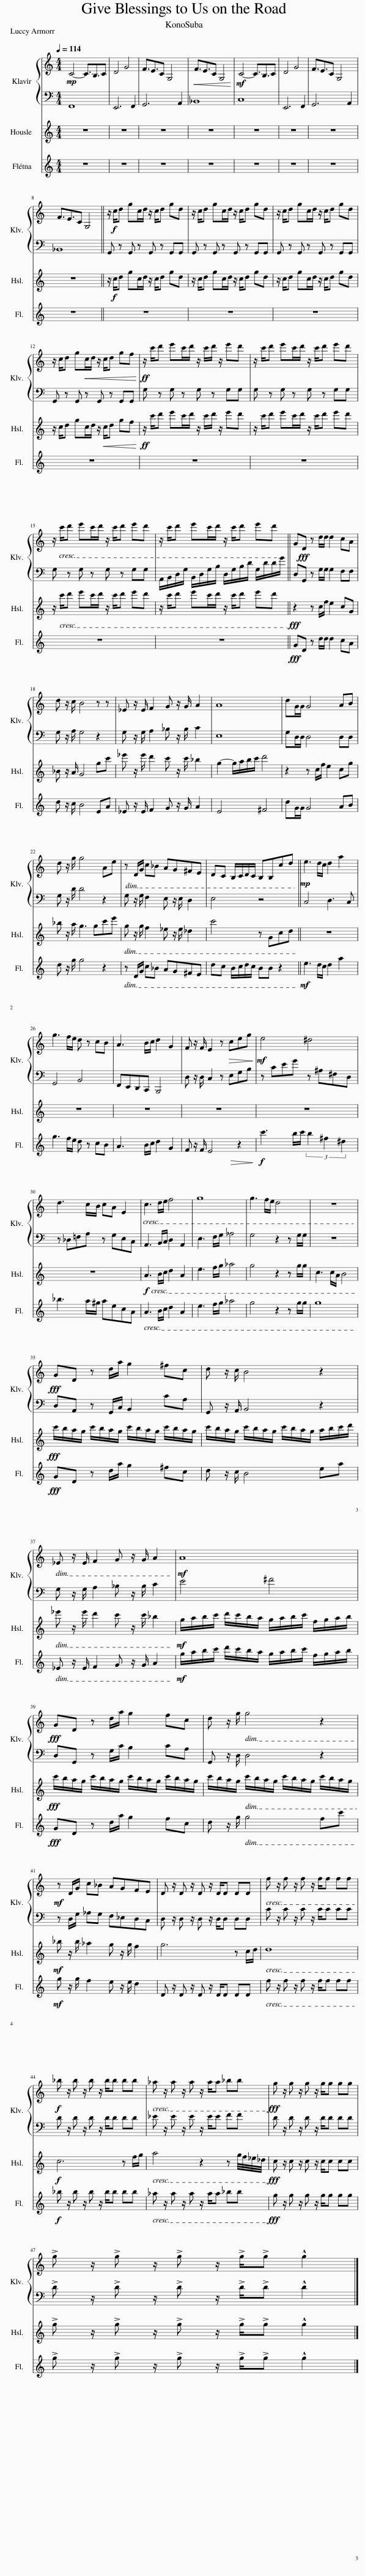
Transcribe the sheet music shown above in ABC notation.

X:1
%%score { 1 | 2 } 3 4
L:1/8
Q:1/4=114
M:4/4
I:linebreak $
K:C
V:1 treble
V:2 bass
V:3 treble
V:4 treble
V:1
!mp! C4- C3/2B,3/2C | D4 G4 | F3/2E3/2C G,4 | F3/2E3/2C G,4 |!mf! C4- C3/2B,3/2C | %5
 D4 G4 | F3/2E3/2C G,4 |$ F3/2E3/2C G,4 || z/!f! c/d gc/d/ z/ c/d gd | z/ c/d gc/d/ z/ c/d gd | %10
 z/ c/d gc/d/ z/ c/d gd |$ z/ c/d g!<(!c/d/ z/ c/d gf!<)! |!ff! z/ c'/d' e'c'/d'/ z/ c'/d'/ z/ e'd' | z/ c'/d' e'c'/d'/ z/ c'/d' e'd' |$ z/ c'/d' e'c'/d'/ z/ c'/d' e'd' | %15
 z/ c'/d' e'c'/d'/ z/ c'/d' e'd' || G!fff!D z d/d/ d2 cA |$ d z/ c/ B4 z z | _E z/ E/ F2 G z/ G/ A2 | A8 | %20
 dG/G/ G4 AB |$ d z/ g/ g4 Ae | z D/G/ c_B AG^FE | DC B,/C/D/C/ B,B,cd ||!mp! e3 d/c/ d2 a2 |$ %25
 g3 f/e/ d z cB | A3 B/c/ d2 G2 | F z/ F/ E2 z!>(! ceg!>)! |!mf! e4 ^d4 |$ d3 c/B/ cA E2 | %30
 c3 d/e/ f4 | g8 | g3 f/e/ d4 | z8 |$!fff! GD z d/a/ g2 ^fc | %35
 d z/ c/ B4 z2 |$ _E z/ E/ F2 G z/ G/ A2 |!mf! A8 |$!fff! GD z d/a/ g2 fc | d z/ g/ g4 z2 |$ %40
!mf! z D/G/ c_B AGFE | D z/ D z/ D z/ D/D DD | f z/ f z/ f z/ f/f ff |$!f! _b z/ b z/ b z/ b/b bb | _a z/ a z/ a z/ a/a _bb | %45
!fff! g z/ g z/ g z/ g/g gg |$ !>!g z/ !>!g z/ !>!g z/ !>!g/!>!g !^!g2 |] %47
V:2
 F,,8 | E,,6 F,,2 | G,,6 A,,2 |!<(! _B,,8!<)! | C,8 | %5
 E,,6 F,,2 | G,,6 A,,2 |$ _B,,8 || G,, z G,, z G,, z G,,G,, | G,, z G,, z G,, z G,,G,, | %10
 G,, z G,, z G,, z G,,G,, |$ G,, z G,, z G,, z G,,G,, | G, z G, z G, z G,G, | G, z G, z G, z G,G, |$ G, z G, z G, z G,G, | %15
 A,,/B,,/D,/G,/ B,,/D,/G,/B,/ D,/G,/B,/D/ G,/D/D/G/ || D,G,, z G,/G,/ G,2 F,F, |$ G, z/ A,/ G,4 z2 | G, z/ G,/ A,2 _B, z/ B,/ C2 | E,8 | %20
 G,D,/D,/ D,4 D,D, |$ G, z/ D/ D4 z2 | G, z/ G,/ F,2 E, z/ E,/ D,2 | E,4 z4 || C,4 D,3 C, |$ %25
 G,,4 B,,4 | F,,E,,D,,C,, B,,,4 | D, z/ D,/ C,2 z E,G,B, | z CEG z ^A,^F,D, |$ z _D,=F,A, z G,E,C, | %30
 A,,3 B,,/C,/ D,2 A,,2 | E,3 F,/G,/ _A,4 | G,4 z2 z G,/G,/ | z8 |$ D,A,, z G,,/C,/ B,,2 CA, | %35
 G,, z/ A,,/ B,,4 z2 |$ G, z/ G,/ A,2 _B, z/ B,/ C2 | E4 ^F4 |$ D,G,, z G,/C/ B,2 CA, | G,, z/ D,/ D,4 z2 |$ %40
 z D,/G,/ _A,G, F,_E,D,C, | D, z/ D, z/ D, z/ D,/D, D,D, | C z/ C z/ C z/ C/C CC |$ D z/ D z/ D z/ D/D DD | _E z/ E z/ E z/ E/E FF | %45
 D z/ D z/ D z/ D/D DD |$ !>!D z/ !>!D z/ !>!D z/ !>!D/!>!D !^!D2 |] %47
V:3
 z8 | z8 | z8 | z8 | z8 | %5
 z8 | z8 |$ z8 || z/!f! c/d gc/d/ z/ c/d gd | z/ c/d gc/d/ z/ c/d gd | %10
 z/ c/d gc/d/ z/ c/d gd |$ z/ c/d gc/d/ z/!<(! c/d gf!<)! |!ff! z/ c'/d' e'c'/d'/ z/ c'/d'/ z/ e'd' | z/ c'/d' e'c'/d'/ z/ c'/d' e'd' |$ z/ c'/d' e'c'/d'/ z/ c'/d' e'd' | %15
 z/ c'/d' e'c'/d'/ z/ c'/d' e'd' ||!fff! z2 z c/f/ e2 cG |$ _B z/ A/ G4 gc' | _e' z/ e'/ d'2 c' z/ c'/ _b2 | g2- g/a/b/c'/ d'4 | %20
 z2 z c/f/ e2 cg |$ _b z/ a/ g3 gc'e' | g z/ g/ f2 _e z/ e/ _d2 | c'4 z Gcd || z8 |$ %25
 z8 | z8 | z8 | z8 |$ z8 | %30
!f! A3 B/c/ d2 A2 | e3 f/g/ _a4 | g4 z2 z g/g/ | c3 c/A/ B4 |$!fff! c'/b/a/g/ c'/b/a/g/ c'/b/a/g/ c'/b/a/g/ | %35
 c'/b/a/g/ c'/b/a/g/ c'/b/a/g/ a/b/c'/d'/ |$ _e' z/ e'/ d'2 c' z/ c'/ _b2 |!mf! g/a/b/c'/ d'/c'/b/a/ g/a/b/c'/ f/g/a/b/ |$!fff! c'/b/a/g/ c'/b/a/g/ c'/b/a/g/ c'/b/a/g/ | c'/b/a/g/ c'/b/a/g/ c'/b/a/g/ c'/b/a/g/ |$ %40
!mf! _b z/ b/ _a2 g z/ g/ f2 | g6 z c/d/ | d8 |$!f! c6 z f/g/ | a4 z2 z g/4f/4_e/4_d/4 | %45
!fff! c z/ c z/ c z/ c/c cc |$ !>!g z/ !>!g z/ !>!g z/ !>!g/!>!g !^!g2 |] %47
V:4
 z8 | z8 | z8 | z8 | z8 | %5
 z8 | z8 |$ z8 || z8 | z8 | %10
 z8 |$ z8 | z8 | z8 |$ z8 | %15
 z8 ||!fff! GD z d/d/ d2 cA |$ d z/ c/ B4 EA | _E z/ E/ F2 G z/ G/ A2 | E4 ^F4 | %20
 dG/G/ G4 AB |$ d z/ g/ g4 z2 | z D/G/ c_B AG^FE | dc B/c/d/c/ BB z2 ||!mf! e3 d/c/ d2 a2 |$ %25
 g3 f/e/ d z cB | A3 B/c/ d2 G2 | F z/ F/ E4!>(! z2!>)! |!f! c'3 b/c'/ (3b2 ^f2 ^d2 |$ _b3 a/^g/ aecA | %30
 A3 B/c/ d2 A2 | e3 f/g/ _a4 | g4 z2 z g/g/ | g8 |$!fff! GD z d/a/ g2 ^fc | %35
 d z/ c/ B4 ea |$ _E z/ E/ F2 G z/ G/ A2 |!mf! g/a/b/c'/ d'/c'/b/a/ g/a/b/c'/ f/g/a/b/ |$!fff! GD z d/a/ g2 fc | d z/ g/ g4 fc' |$ %40
!mf! g z/ g/ f2 e z/ e/ d2 | D z/ D z/ D z/ D/D DD | f z/ f z/ f z/ f/f ff |$!f! _b z/ b z/ b z/ b/b bb | _a z/ a z/ a z/ a/a _bb | %45
!fff! g z/ g z/ g z/ g/g gg |$ !>!g z/ !>!g z/ !>!g z/ !>!g/!>!g !^!g2 |] %47
